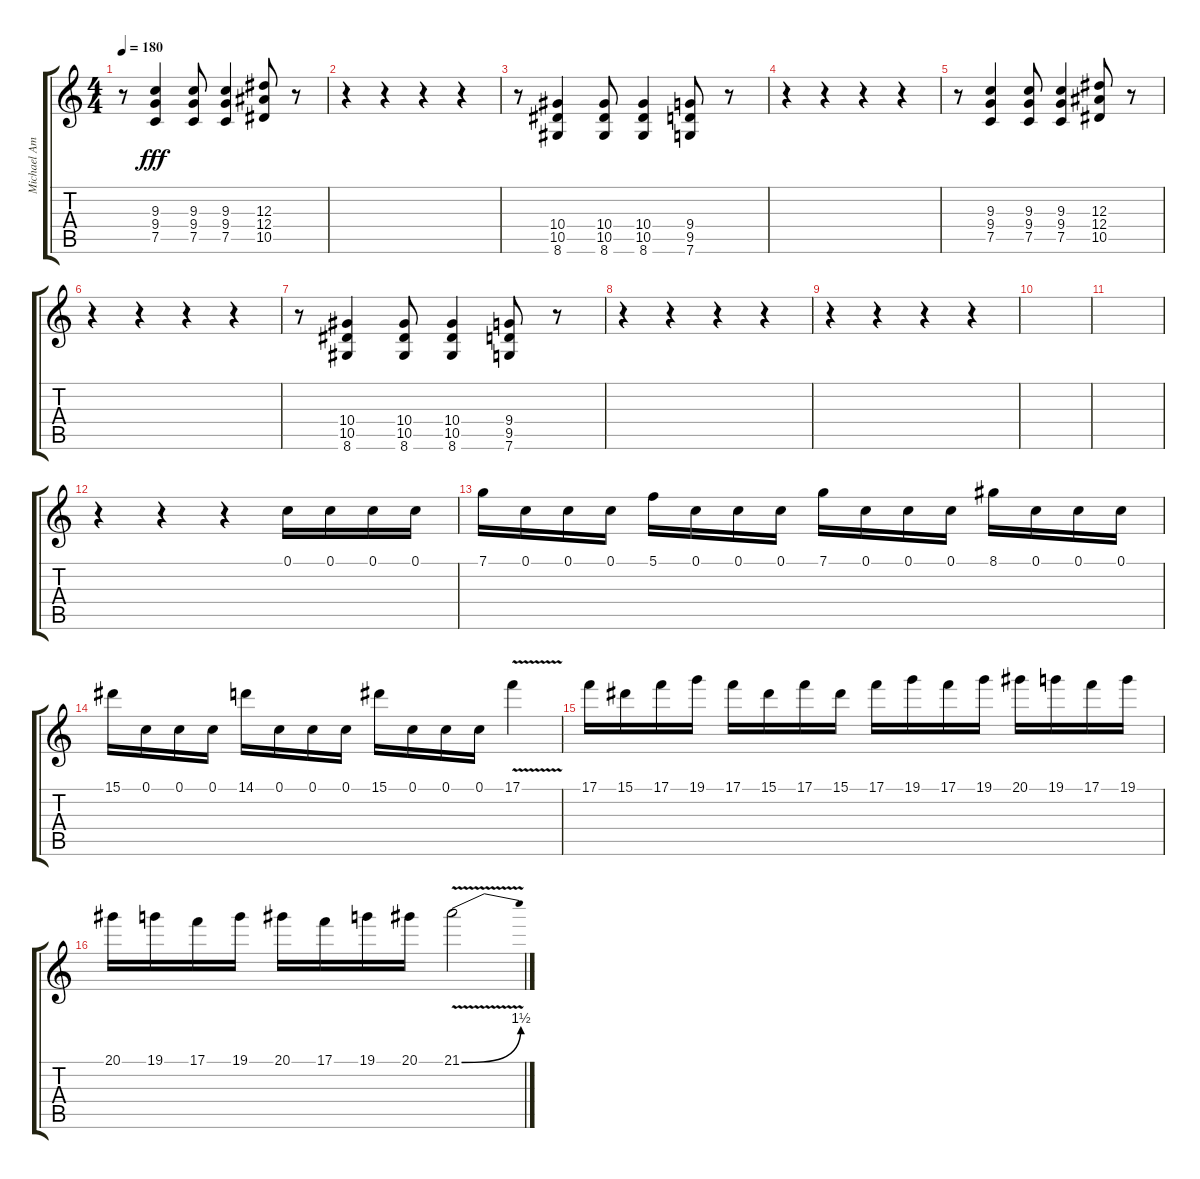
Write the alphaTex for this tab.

\track ("Michael Amott" "Michael Am") {instrument overdrivenguitar}
\staff {score tabs}
\tuning (C4 G3 Eb3 Bb2 F2 C2) {hide}
\ts (4 4)
\tempo 180
\clef g2
\ks c
r.8{dy fff} (9.3 9.4 7.5).4 (9.3 9.4 7.5).8 (9.3 9.4 7.5).4 (12.3 12.4 10.5).8 r.8 |
r.4 r.4 r.4 r.4 |
r.8 (10.4 10.5 8.6).4 (10.4 10.5 8.6).8 (10.4 10.5 8.6).4 (9.4 9.5 7.6).8 r.8 |
r.4 r.4 r.4 r.4 |
r.8 (9.3 9.4 7.5).4 (9.3 9.4 7.5).8 (9.3 9.4 7.5).4 (12.3 12.4 10.5).8 r.8 |
r.4 r.4 r.4 r.4 |
r.8 (10.4 10.5 8.6).4 (10.4 10.5 8.6).8 (10.4 10.5 8.6).4 (9.4 9.5 7.6).8 r.8 |
r.4 r.4 r.4 r.4 |
r.4 r.4 r.4 r.4 |
|
|
r.4 r.4 r.4 0.1.16 0.1.16 0.1.16 0.1.16 |
7.1.16 0.1.16 0.1.16 0.1.16 5.1.16 0.1.16 0.1.16 0.1.16 7.1.16 0.1.16 0.1.16 0.1.16 8.1.16 0.1.16 0.1.16 0.1.16 |
15.1.16 0.1.16 0.1.16 0.1.16 14.1.16 0.1.16 0.1.16 0.1.16 15.1.16 0.1.16 0.1.16 0.1.16 17.1{v}.4 |
17.1.16 15.1.16 17.1.16 19.1.16 17.1.16 15.1.16 17.1.16 15.1.16 17.1.16 19.1.16 17.1.16 19.1.16 20.1.16 19.1.16 17.1.16 19.1.16 |
20.1.16 19.1.16 17.1.16 19.1.16 20.1.16 17.1.16 19.1.16 20.1.16 21.1{be (bend 0 0 60 6) v}.2
